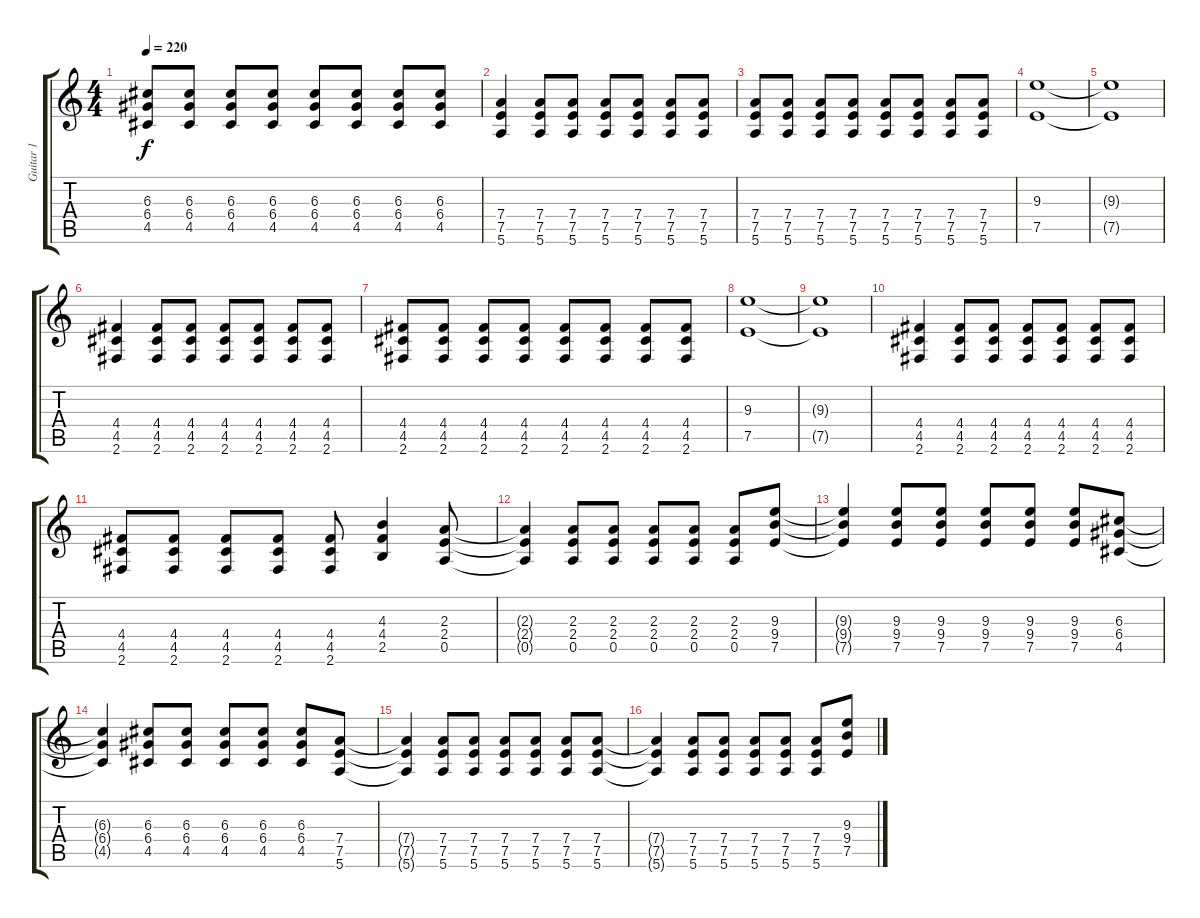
\track ("Guitar 1" "Guitar 1") {instrument distortionguitar}
\staff {score tabs}
\tuning (E4 B3 G3 D3 A2 E2) {hide}
\ts (4 4)
\tempo 220
\clef g2
\ks c
(6.3 6.4 4.5).8{dy f} (6.3 6.4 4.5).8 (6.3 6.4 4.5).8 (6.3 6.4 4.5).8 (6.3 6.4 4.5).8 (6.3 6.4 4.5).8 (6.3 6.4 4.5).8 (6.3 6.4 4.5).8 |
(7.4 7.5 5.6).4 (7.4 7.5 5.6).8 (7.4 7.5 5.6).8 (7.4 7.5 5.6).8 (7.4 7.5 5.6).8 (7.4 7.5 5.6).8 (7.4 7.5 5.6).8 |
(7.4 7.5 5.6).8 (7.4 7.5 5.6).8 (7.4 7.5 5.6).8 (7.4 7.5 5.6).8 (7.4 7.5 5.6).8 (7.4 7.5 5.6).8 (7.4 7.5 5.6).8 (7.4 7.5 5.6).8 |
(9.3 7.5).1 |
(9.3{t} 7.5{t}).1 |
(4.4 4.5 2.6).4 (4.4 4.5 2.6).8 (4.4 4.5 2.6).8 (4.4 4.5 2.6).8 (4.4 4.5 2.6).8 (4.4 4.5 2.6).8 (4.4 4.5 2.6).8 |
(4.4 4.5 2.6).8 (4.4 4.5 2.6).8 (4.4 4.5 2.6).8 (4.4 4.5 2.6).8 (4.4 4.5 2.6).8 (4.4 4.5 2.6).8 (4.4 4.5 2.6).8 (4.4 4.5 2.6).8 |
(9.3 7.5).1 |
(9.3{t} 7.5{t}).1 |
(4.4 4.5 2.6).4 (4.4 4.5 2.6).8 (4.4 4.5 2.6).8 (4.4 4.5 2.6).8 (4.4 4.5 2.6).8 (4.4 4.5 2.6).8 (4.4 4.5 2.6).8 |
(4.4 4.5 2.6).8 (4.4 4.5 2.6).8 (4.4 4.5 2.6).8 (4.4 4.5 2.6).8 (4.4 4.5 2.6).8 (4.3 4.4 2.5).4 (2.3 2.4 0.5).8 |
(2.3{t} 2.4{t} 0.5{t}).4 (2.3 2.4 0.5).8 (2.3 2.4 0.5).8 (2.3 2.4 0.5).8 (2.3 2.4 0.5).8 (2.3 2.4 0.5).8 (9.3 9.4 7.5).8 |
(9.3{t} 9.4{t} 7.5{t}).4 (9.3 9.4 7.5).8 (9.3 9.4 7.5).8 (9.3 9.4 7.5).8 (9.3 9.4 7.5).8 (9.3 9.4 7.5).8 (6.3 6.4 4.5).8 |
(6.3{t} 6.4{t} 4.5{t}).4 (6.3 6.4 4.5).8 (6.3 6.4 4.5).8 (6.3 6.4 4.5).8 (6.3 6.4 4.5).8 (6.3 6.4 4.5).8 (7.4 7.5 5.6).8 |
(7.4{t} 7.5{t} 5.6{t}).4 (7.4 7.5 5.6).8 (7.4 7.5 5.6).8 (7.4 7.5 5.6).8 (7.4 7.5 5.6).8 (7.4 7.5 5.6).8 (7.4 7.5 5.6).8 |
(7.4{t} 7.5{t} 5.6{t}).4 (7.4 7.5 5.6).8 (7.4 7.5 5.6).8 (7.4 7.5 5.6).8 (7.4 7.5 5.6).8 (7.4 7.5 5.6).8 (9.3 9.4 7.5).8
